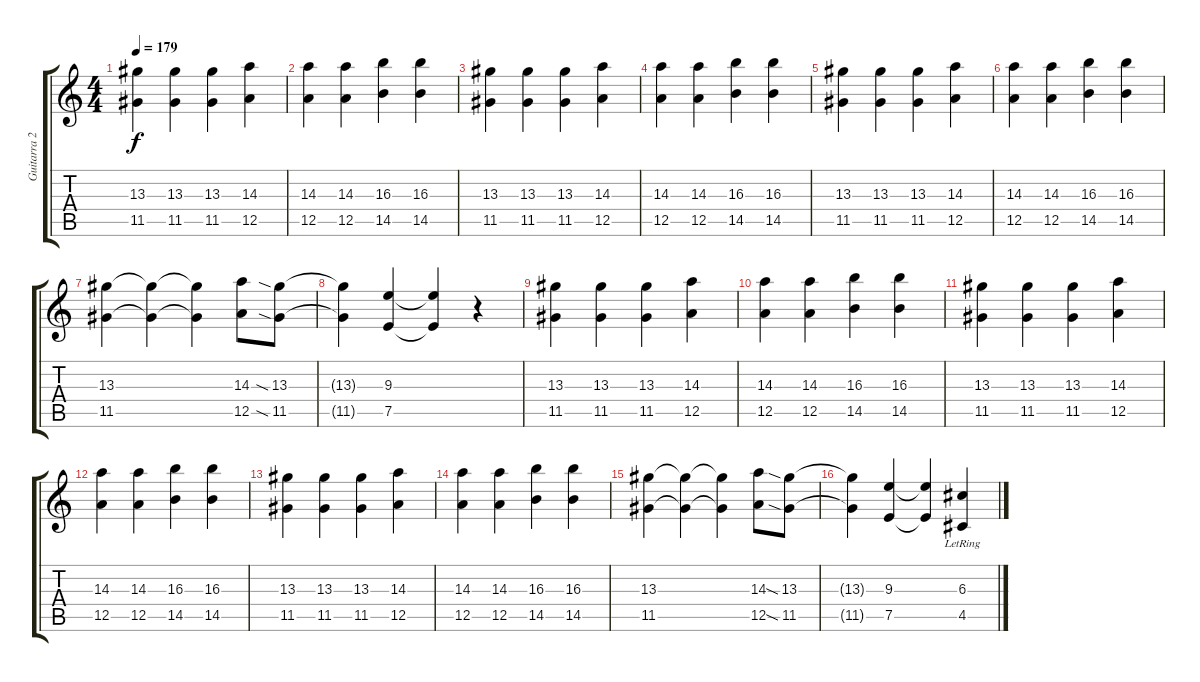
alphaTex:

\track ("Guitarra 2" "Guitarra 2") {instrument electricguitarclean}
\staff {score tabs}
\tuning (E4 B3 G3 D3 A2 D2) {hide}
\ts (4 4)
\tempo 179
\clef g2
\ks c
(13.3 11.5).4{dy f} (13.3 11.5).4 (13.3 11.5).4 (14.3 12.5).4 |
(14.3 12.5).4 (14.3 12.5).4 (16.3 14.5).4 (16.3 14.5).4 |
(13.3 11.5).4 (13.3 11.5).4 (13.3 11.5).4 (14.3 12.5).4 |
(14.3 12.5).4 (14.3 12.5).4 (16.3 14.5).4 (16.3 14.5).4 |
(13.3 11.5).4 (13.3 11.5).4 (13.3 11.5).4 (14.3 12.5).4 |
(14.3 12.5).4 (14.3 12.5).4 (16.3 14.5).4 (16.3 14.5).4 |
(13.3 11.5).4 (13.3{t} 11.5{t}).4 (13.3{t} 11.5{t}).4 (14.3 12.5).8 (13.3{sia} 11.5{sia}).8 |
(13.3{t} 11.5{t}).4 (9.3 7.5).4 (9.3{t} 7.5{t}).4 r.4 |
(13.3 11.5).4 (13.3 11.5).4 (13.3 11.5).4 (14.3 12.5).4 |
(14.3 12.5).4 (14.3 12.5).4 (16.3 14.5).4 (16.3 14.5).4 |
(13.3 11.5).4 (13.3 11.5).4 (13.3 11.5).4 (14.3 12.5).4 |
(14.3 12.5).4 (14.3 12.5).4 (16.3 14.5).4 (16.3 14.5).4 |
(13.3 11.5).4 (13.3 11.5).4 (13.3 11.5).4 (14.3 12.5).4 |
(14.3 12.5).4 (14.3 12.5).4 (16.3 14.5).4 (16.3 14.5).4 |
(13.3 11.5).4 (13.3{t} 11.5{t}).4 (13.3{t} 11.5{t}).4 (14.3 12.5).8 (13.3{sia} 11.5{sia}).8 |
(13.3{t} 11.5{t}).4 (9.3 7.5).4 (9.3{t} 7.5{t}).4 (6.3{lr} 4.5{lr}).4
